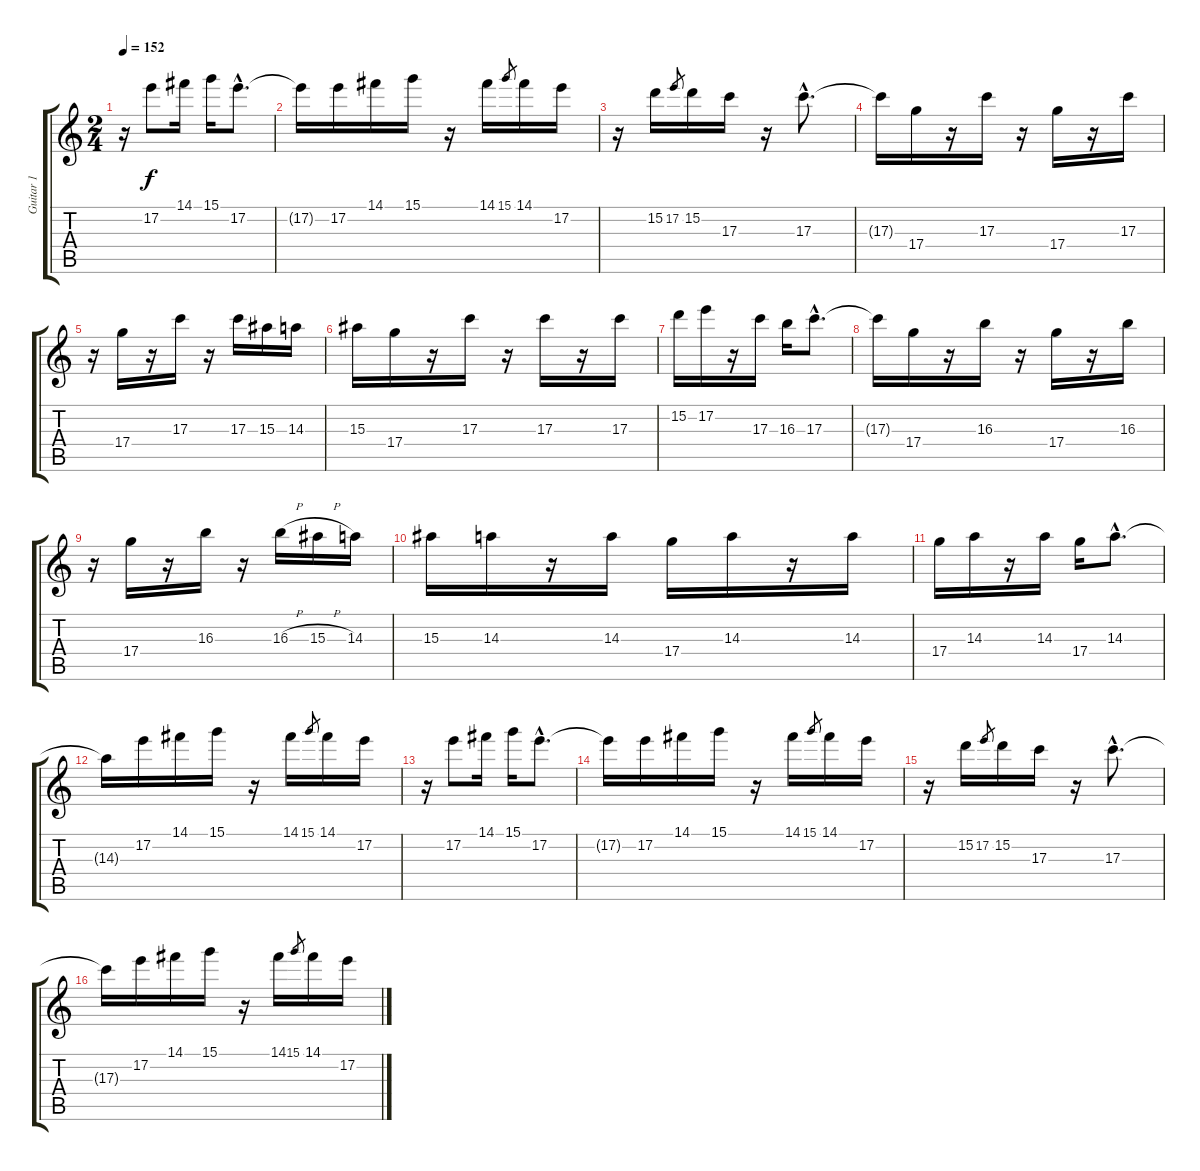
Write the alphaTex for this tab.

\track ("Guitar 1" "Guitar 1") {instrument acousticguitarnylon}
\staff {score tabs}
\tuning (E4 B3 G3 D3 A2 E2) {hide}
\ts (2 4)
\tempo 152
\clef g2
\ks c
r.16{dy f} 17.2.8 14.1.16 15.1.16 17.2{hac}.8{d} |
17.2{t}.16 17.2.16 14.1.16 15.1.16 r.16 14.1.16 15.1.8{gr} 14.1.16 17.2.16 |
r.16 15.2.16 17.2.8{gr} 15.2.16 17.3.16 r.16 17.3{hac}.8{d} |
17.3{t}.16 17.4.16 r.16 17.3.16 r.16 17.4.16 r.16 17.3.16 |
r.16 17.4.16 r.16 17.3.16 r.16 17.3.16 15.3.16 14.3.16 |
15.3.16 17.4.16 r.16 17.3.16 r.16 17.3.16 r.16 17.3.16 |
15.2.16 17.2.16 r.16 17.3.16 16.3.16 17.3{hac}.8{d} |
17.3{t}.16 17.4.16 r.16 16.3.16 r.16 17.4.16 r.16 16.3.16 |
r.16 17.4.16 r.16 16.3.16 r.16 16.3{h}.16 15.3{h}.16 14.3.16 |
15.3.16 14.3.16 r.16 14.3.16 17.4.16 14.3.16 r.16 14.3.16 |
17.4.16 14.3.16 r.16 14.3.16 17.4.16 14.3{hac}.8{d} |
14.3{t}.16 17.2.16 14.1.16 15.1.16 r.16 14.1.16 15.1.8{gr} 14.1.16 17.2.16 |
r.16 17.2.8 14.1.16 15.1.16 17.2{hac}.8{d} |
17.2{t}.16 17.2.16 14.1.16 15.1.16 r.16 14.1.16 15.1.8{gr} 14.1.16 17.2.16 |
r.16 15.2.16 17.2.8{gr} 15.2.16 17.3.16 r.16 17.3{hac}.8{d} |
17.3{t}.16 17.2.16 14.1.16 15.1.16 r.16 14.1.16 15.1.8{gr} 14.1.16 17.2.16
